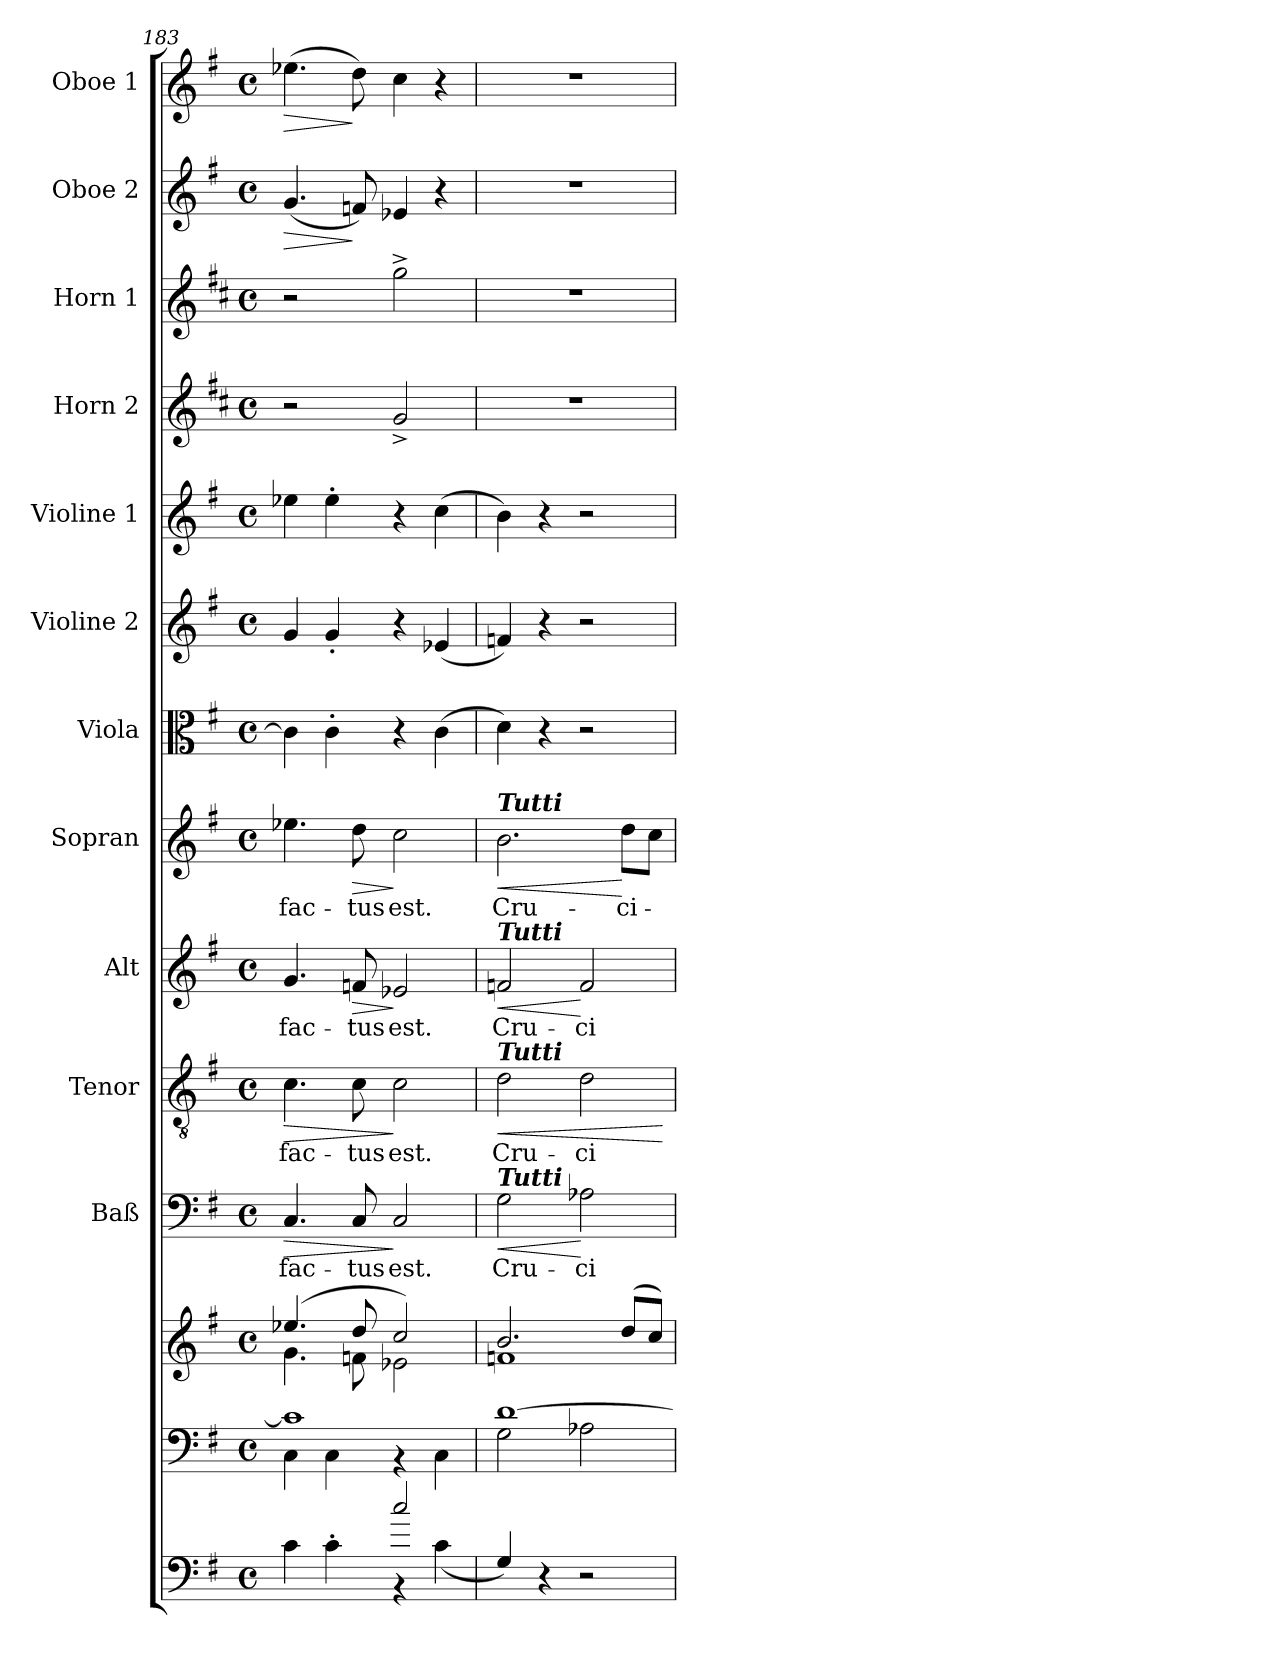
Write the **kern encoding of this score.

**kern	**kern	**kern	**kern	**text	**dynam	**kern	**text	**dynam	**kern	**text	**dynam	**kern	**text	**dynam	**kern	**kern	**kern	**kern	**kern	**kern	**dynam	**kern	**dynam
*part13	*part12	*part12	*part11	*part11	*part11	*part10	*part10	*part10	*part9	*part9	*part9	*part8	*part8	*part8	*part7	*part6	*part5	*part4	*part3	*part2	*part2	*part1	*part1
*staff14	*staff13	*staff12	*staff11	*staff11	*staff11	*staff10	*staff10	*staff10	*staff9	*staff9	*staff9	*staff8	*staff8	*staff8	*staff7	*staff6	*staff5	*staff4	*staff3	*staff2	*staff2	*staff1	*staff1
*	*	*	*I"Baß	*	*	*I"Tenor	*	*	*I"Alt	*	*	*I"Sopran	*	*	*I"Viola	*I"Violine 2	*I"Violine 1	*I"Horn 2	*I"Horn 1	*I"Oboe 2	*	*I"Oboe 1	*
*	*	*	*I'Baß	*	*	*I'Ten	*	*	*I'Alt	*	*	*I'Sop	*	*	*I'Vla.	*I'Vln. 2	*I'Vln. 1	*I'Hrn. 2	*I'Hrn. 1	*I'Ob. 2	*	*I'Ob. 1	*
*clefF4	*clefF4	*clefG2	*clefF4	*	*	*clefGv2	*	*	*clefG2	*	*	*clefG2	*	*	*clefC3	*clefG2	*clefG2	*clefG2	*clefG2	*clefG2	*	*clefG2	*
*ITrd7c12	*	*	*	*	*	*	*	*	*	*	*	*	*	*	*	*	*	*ITrd4c7	*ITrd4c7	*	*	*	*
*k[f#]	*k[f#]	*k[f#]	*k[f#]	*	*	*k[f#]	*	*	*k[f#]	*	*	*k[f#]	*	*	*k[f#]	*k[f#]	*k[f#]	*k[f#]	*k[f#]	*k[f#]	*	*k[f#]	*
*G:	*G:	*G:	*G:	*	*	*G:	*	*	*G:	*	*	*G:	*	*	*G:	*G:	*G:	*G:	*G:	*G:	*	*G:	*
*M4/4	*M4/4	*M4/4	*M4/4	*	*	*M4/4	*	*	*M4/4	*	*	*M4/4	*	*	*M4/4	*M4/4	*M4/4	*M4/4	*M4/4	*M4/4	*	*M4/4	*
*met(c)	*met(c)	*met(c)	*met(c)	*	*	*met(c)	*	*	*met(c)	*	*	*met(c)	*	*	*met(c)	*met(c)	*met(c)	*met(c)	*met(c)	*met(c)	*	*met(c)	*
=183	=183	=183	=183	=183	=183	=183	=183	=183	=183	=183	=183	=183	=183	=183	=183	=183	=183	=183	=183	=183	=183	=183	=183
*^	*^	*^	*	*	*	*	*	*	*	*	*	*	*	*	*	*	*	*	*	*	*	*	*
!	!	!	!	!	!	!	!LO:LY:b	!LO:HP:b	!	!LO:LY:b	!LO:HP:b	!	!LO:LY:b	!	!	!LO:LY:b	!	!	!	!	!	!	!	!LO:HP:b	!	!LO:HP:b
2ryy	4C\	1c]	4C\	(4.ee-X/	4.g\	4.C/	fac-	>	4.c\	fac-	>	4.g/	fac-	.	4.ee-X\	fac-	.	4c\]	4g/	4ee-X\	2r	2r	(<4.g/	>	(>4.ee-X\	>
.	4C'>\	.	4C\	.	.	.	.	.	.	.	.	.	.	.	.	.	.	4c'>\	4g'</	4ee-'>\	.	.	.	.	.	.
!	!	!	!	!	!	!	!LO:LY:b	!	!	!LO:LY:b	!	!	!LO:LY:b	!LO:HP:b	!	!LO:LY:b	!LO:HP:b	!	!	!	!	!	!	!	!	!
.	.	.	.	8dd/	8fn\	8C/	-tus	.	8c\	-tus	.	8fn/	-tus	>	8dd\	-tus	>	.	.	.	.	.	8fn/)	]	8dd\)	]
!	!	!	!	!	!	!	!LO:LY:b	!	!	!LO:LY:b	!	!	!LO:LY:b	!	!	!LO:LY:b	!	!	!	!	!	!	!	!	!	!
2c/	4r	.	4r	2cc/)	2e-X\	2C/	est.	]	2c\	est.	]	2e-X/	est.	]	2cc\	est.	]	4r	4r	4r	2c^</	2cc^>\	4e-X/	.	4cc\	.
.	(>4C\	.	4C\	.	.	.	.	.	.	.	.	.	.	.	.	.	.	(>4c\	(<4e-X/	(>4cc\	.	.	4r	.	4r	.
!!LO:PB:g=z
=184	=184	=184	=184	=184	=184	=184	=184	=184	=184	=184	=184	=184	=184	=184	=184	=184	=184	=184	=184	=184	=184	=184	=184	=184	=184	=184
!	!	!	!	!	!	!	!	!	!	!	!	!	!	!	!LO:TX:a:Bi:t=Tutti	!	!	!	!	!	!	!	!	!	!	!
!	!	!	!	!	!	!	!	!	!	!	!	!LO:TX:a:Bi:t=Tutti	!	!	!	!	!	!	!	!	!	!	!	!	!	!
!	!	!	!	!	!	!	!	!	!LO:TX:a:Bi:t=Tutti	!	!	!	!	!	!	!	!	!	!	!	!	!	!	!	!	!
!	!	!	!	!	!	!LO:TX:a:Bi:t=Tutti	!	!	!	!	!	!	!	!	!	!	!	!	!	!	!	!	!	!	!	!
!	!	!	!	!	!	!	!LO:LY:b	!LO:HP:b	!	!LO:LY:b	!LO:HP:b	!	!LO:LY:b	!LO:HP:b	!	!LO:LY:b	!LO:HP:b	!	!	!	!	!	!	!	!	!
*v	*v	*	*	*	*	*	*	*	*	*	*	*	*	*	*	*	*	*	*	*	*	*	*	*	*	*
4GG/)	[>1d	2G\	2.b/	1fn	2G\	Cru-	<	2d\	Cru-	<	2fn/	Cru-	<	2.b\	Cru-	<	4d\)	4fn/)	4b\)	1r	1r	1r	.	1r	.
4r	.	.	.	.	.	.	.	.	.	.	.	.	.	.	.	.	4r	4r	4r	.	.	.	.	.	.
!	!	!	!	!	!	!LO:LY:b	!	!	!LO:LY:b	!	!	!LO:LY:b	!	!	!	!	!	!	!	!	!	!	!	!	!
2r	.	2A-X\	.	.	2A-X\	-ci-	[	2d\	-ci-	.	2f/	-ci-	[	.	.	.	2r	2r	2r	.	.	.	.	.	.
!	!	!	!	!	!	!	!	!	!	!	!	!	!	!	!LO:LY:b	!	!	!	!	!	!	!	!	!	!
.	.	.	(<8dd/L	.	.	.	.	.	.	.	.	.	.	8dd\L	-ci-	[	.	.	.	.	.	.	.	.	.
.	.	.	8cc/J)	.	.	.	.	.	.	.	.	.	.	8cc\J	.	.	.	.	.	.	.	.	.	.	.
*	*v	*v	*	*	*	*	*	*	*	*	*	*	*	*	*	*	*	*	*	*	*	*	*	*	*
*	*	*v	*v	*	*	*	*	*	*	*	*	*	*	*	*	*	*	*	*	*	*	*	*	*
.	.	.	.	.	.	.	.	[	.	.	.	.	.	.	.	.	.	.	.	.	.	.	.
=	=	=	=	=	=	=	=	=	=	=	=	=	=	=	=	=	=	=	=	=	=	=	=
*-	*-	*-	*-	*-	*-	*-	*-	*-	*-	*-	*-	*-	*-	*-	*-	*-	*-	*-	*-	*-	*-	*-	*-
